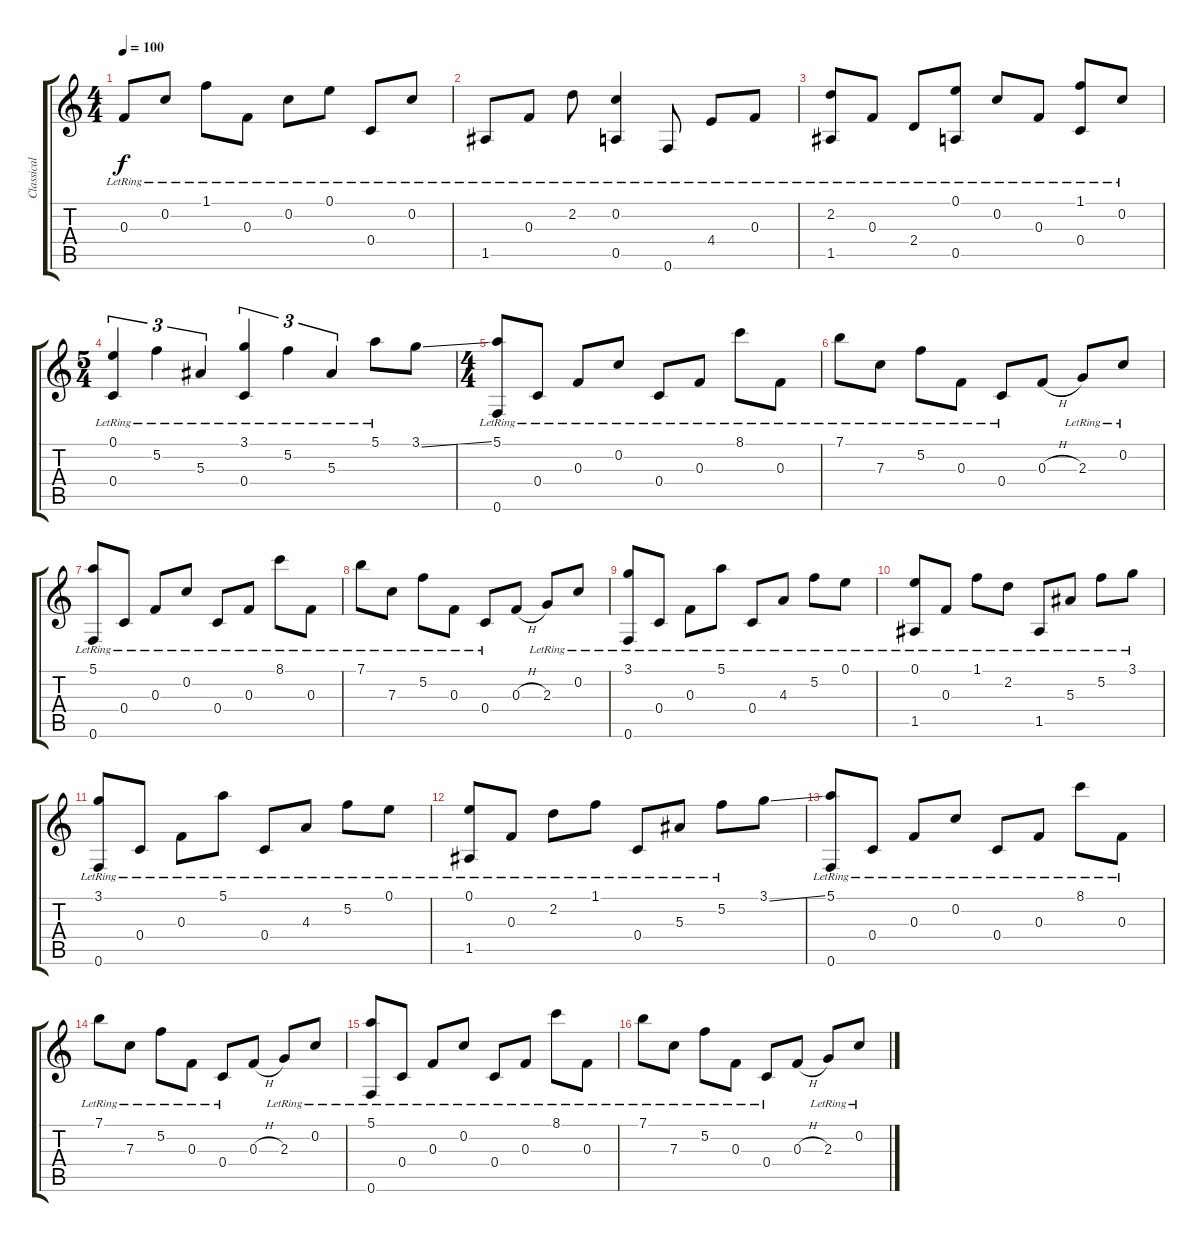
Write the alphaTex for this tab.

\track ("Classical Guitar" "Classical ") {instrument acousticguitarsteel}
\staff {score tabs}
\tuning (E4 C4 F3 C3 A2 F2) {hide}
\ts (4 4)
\tempo 100
\clef g2
\ks c
0.3{lr}.8{dy f instrument acousticguitarsteel} 0.2{lr}.8 1.1{lr}.8 0.3{lr}.8 0.2{lr}.8 0.1{lr}.8 0.4{lr}.8 0.2{lr}.8 |
1.5{lr}.8 0.3{lr}.8 2.2{lr}.8 (0.2{lr} 0.5{lr}).4 0.6{lr}.8 4.4{lr}.8 0.3{lr}.8 |
(2.2{lr} 1.5{lr}).8 0.3{lr}.8 2.4{lr}.8 (0.1{lr} 0.5{lr}).8 0.2{lr}.8 0.3{lr}.8 (1.1{lr} 0.4{lr}).8 0.2{lr}.8 |
\ts (5 4)
(0.1{lr} 0.4{lr}).4{tu (3 2)} 5.2{lr}.4{tu (3 2)} 5.3{lr}.4{tu (3 2)} (3.1{lr} 0.4{lr}).4{tu (3 2)} 5.2{lr}.4{tu (3 2)} 5.3{lr}.4{tu (3 2)} 5.1{lr}.8 3.1{ss}.8 |
\ts (4 4)
(5.1{lr} 0.6{lr}).8 0.4{lr}.8 0.3{lr}.8 0.2{lr}.8 0.4{lr}.8 0.3{lr}.8 8.1{lr}.8 0.3{lr}.8 |
7.1{lr}.8 7.3{lr}.8 5.2{lr}.8 0.3{lr}.8 0.4{lr}.8 0.3{h}.8 2.3{lr}.8 0.2{lr}.8 |
(5.1{lr} 0.6{lr}).8 0.4{lr}.8 0.3{lr}.8 0.2{lr}.8 0.4{lr}.8 0.3{lr}.8 8.1{lr}.8 0.3{lr}.8 |
7.1{lr}.8 7.3{lr}.8 5.2{lr}.8 0.3{lr}.8 0.4{lr}.8 0.3{h}.8 2.3{lr}.8 0.2{lr}.8 |
(3.1{lr} 0.6{lr}).8 0.4{lr}.8 0.3{lr}.8 5.1{lr}.8 0.4{lr}.8 4.3{lr}.8 5.2{lr}.8 0.1{lr}.8 |
(0.1{lr} 1.5{lr}).8 0.3{lr}.8 1.1{lr}.8 2.2{lr}.8 1.5{lr}.8 5.3{lr}.8 5.2{lr}.8 3.1{lr}.8 |
(3.1{lr} 0.6{lr}).8 0.4{lr}.8 0.3{lr}.8 5.1{lr}.8 0.4{lr}.8 4.3{lr}.8 5.2{lr}.8 0.1{lr}.8 |
(0.1{lr} 1.5{lr}).8 0.3{lr}.8 2.2{lr}.8 1.1{lr}.8 0.4{lr}.8 5.3{lr}.8 5.2{lr}.8 3.1{ss}.8 |
(5.1{lr} 0.6{lr}).8 0.4{lr}.8 0.3{lr}.8 0.2{lr}.8 0.4{lr}.8 0.3{lr}.8 8.1{lr}.8 0.3{lr}.8 |
7.1{lr}.8 7.3{lr}.8 5.2{lr}.8 0.3{lr}.8 0.4{lr}.8 0.3{h}.8 2.3{lr}.8 0.2{lr}.8 |
(5.1{lr} 0.6{lr}).8 0.4{lr}.8 0.3{lr}.8 0.2{lr}.8 0.4{lr}.8 0.3{lr}.8 8.1{lr}.8 0.3{lr}.8 |
7.1{lr}.8 7.3{lr}.8 5.2{lr}.8 0.3{lr}.8 0.4{lr}.8 0.3{h}.8 2.3{lr}.8 0.2{lr}.8
